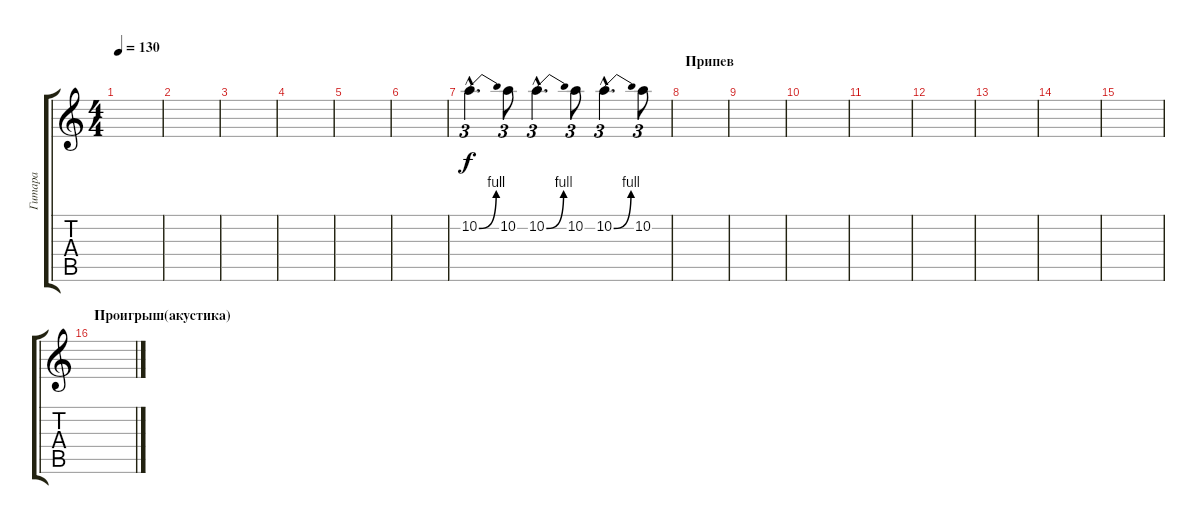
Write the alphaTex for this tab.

\track ("Гитара" "Гитара") {instrument overdrivenguitar}
\staff {score tabs}
\tuning (E4 B3 G3 D3 A2 E2) {hide}
\ts (4 4)
\tempo 130
\clef g2
\ks c
|
|
|
|
|
|
10.2{be (bend 0 0 60 4) hac}.4{d tu (3 2)} 10.2.8{tu (3 2)} 10.2{be (bend 0 0 60 4) hac}.4{d tu (3 2)} 10.2.8{tu (3 2)} 10.2{be (bend 0 0 60 4) hac}.4{d tu (3 2)} 10.2.8{tu (3 2)} |
\section ("" "Припев")
|
|
|
|
|
|
|
|
\section ("" "Проигрыш(акустика)")
